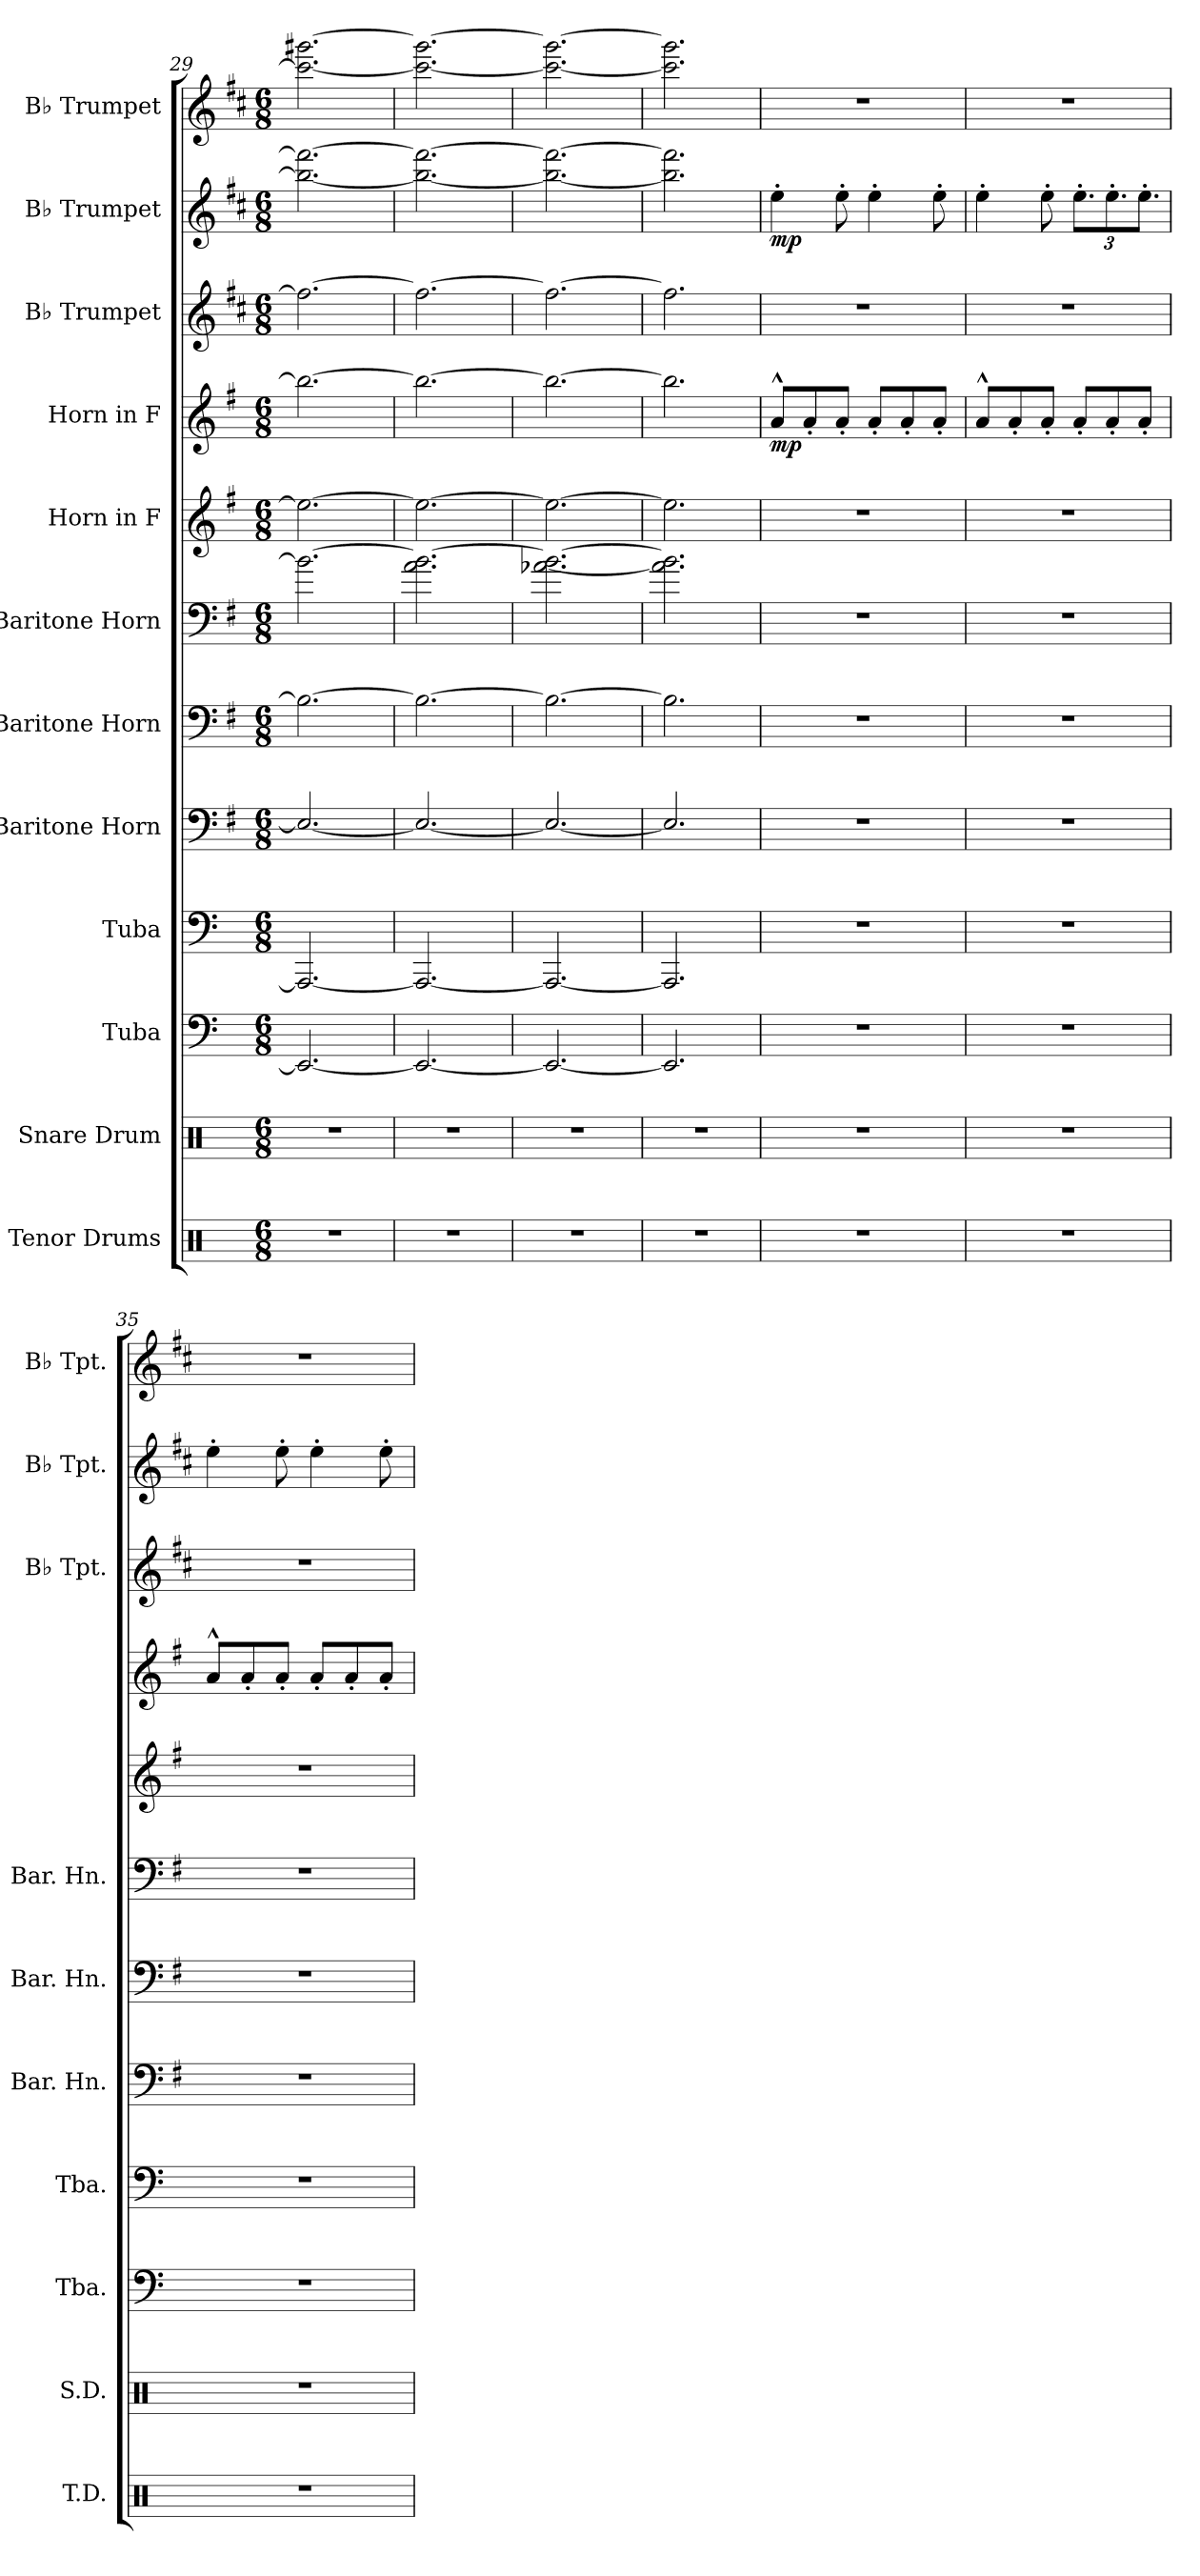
**kern	**kern	**kern	**kern	**kern	**kern	**kern	**kern	**kern	**dynam	**kern	**kern	**dynam	**kern
*part12	*part11	*part10	*part9	*part8	*part7	*part6	*part5	*part4	*part4	*part3	*part2	*part2	*part1
*staff12	*staff11	*staff10	*staff9	*staff8	*staff7	*staff6	*staff5	*staff4	*staff4	*staff3	*staff2	*staff2	*staff1
*I"Tenor Drums	*I"Snare Drum	*I"Tuba	*I"Tuba	*I"Baritone Horn	*I"Baritone Horn	*I"Baritone Horn	*I"Horn in F	*I"Horn in F	*	*I"B♭ Trumpet	*I"B♭ Trumpet	*	*I"B♭ Trumpet
*I'T.D.	*I'S.D.	*I'Tba.	*I'Tba.	*I'Bar. Hn.	*I'Bar. Hn.	*I'Bar. Hn.	*	*	*	*I'B♭ Tpt.	*I'B♭ Tpt.	*	*I'B♭ Tpt.
*clefX	*clefX	*clefF4	*clefF4	*clefF4	*clefF4	*clefF4	*clefG2	*clefG2	*	*clefG2	*clefG2	*	*clefG2
*	*	*	*	*ITrd4c7	*ITrd4c7	*ITrd4c7	*ITrd4c7	*ITrd4c7	*	*ITrd1c2	*ITrd1c2	*	*ITrd1c2
*k[]	*k[]	*k[]	*k[]	*k[]	*k[]	*k[]	*k[]	*k[]	*	*k[]	*k[]	*	*k[]
*M6/8	*M6/8	*M6/8	*M6/8	*M6/8	*M6/8	*M6/8	*M6/8	*M6/8	*	*M6/8	*M6/8	*	*M6/8
=29	=29	=29	=29	=29	=29	=29	=29	=29	=29	=29	=29	=29	=29
2.r	2.r	2.EE/_	2.AAA/_	2.AA/_	2.E\_	2.e\_	2.a\_	2.ee\_	.	2.ee\_	2.aa\_ 2.eee\_	.	2.bb\_ [2.fff#X\
=30	=30	=30	=30	=30	=30	=30	=30	=30	=30	=30	=30	=30	=30
2.r	2.r	2.EE/_	2.AAA/_	2.AA/_	2.E\_	2.d\ 2.e\_	2.a\_	2.ee\_	.	2.ee\_	2.aa\_ 2.eee\_	.	2.bb\_ 2.fff#\_
=31	=31	=31	=31	=31	=31	=31	=31	=31	=31	=31	=31	=31	=31
2.r	2.r	2.EE/_	2.AAA/_	2.AA/_	2.E\_	[2.d-X\ 2.e\_	2.a\_	2.ee\_	.	2.ee\_	2.aa\_ 2.eee\_	.	2.bb\_ 2.fff#\_
!!LO:PB:g=z
=32	=32	=32	=32	=32	=32	=32	=32	=32	=32	=32	=32	=32	=32
2.r	2.r	2.EE/]	2.AAA/]	2.AA/]	2.E\]	2.d-\] 2.e\]	2.a\]	2.ee\]	.	2.ee\]	2.aa\] 2.eee\]	.	2.bb\] 2.fff#\]
=33	=33	=33	=33	=33	=33	=33	=33	=33	=33	=33	=33	=33	=33
*	*	*	*	*	*	*	*	*	*	*	*	*	*MM210
!	!	!	!	!	!	!	!	!	!LO:DY:b	!	!	!LO:DY:b	!
2.r	2.r	2.r	2.r	2.r	2.r	2.r	2.r	8d^^/L	mp	2.r	4dd'\	mp	2.r
.	.	.	.	.	.	.	.	8d'/	.	.	.	.	.
.	.	.	.	.	.	.	.	8d'/J	.	.	8dd'\	.	.
.	.	.	.	.	.	.	.	8d'/L	.	.	4dd'\	.	.
.	.	.	.	.	.	.	.	8d'/	.	.	.	.	.
.	.	.	.	.	.	.	.	8d'/J	.	.	8dd'\	.	.
=34	=34	=34	=34	=34	=34	=34	=34	=34	=34	=34	=34	=34	=34
2.r	2.r	2.r	2.r	2.r	2.r	2.r	2.r	8d^^/L	.	2.r	4dd'\	.	2.r
.	.	.	.	.	.	.	.	8d'/	.	.	.	.	.
.	.	.	.	.	.	.	.	8d'/J	.	.	8dd'\	.	.
*	*	*	*	*	*	*	*	*	*	*	*Xbrackettup	*	*
.	.	.	.	.	.	.	.	8d'/L	.	.	12.dd'\L	.	.
.	.	.	.	.	.	.	.	8d'/	.	.	12.dd'\	.	.
.	.	.	.	.	.	.	.	8d'/J	.	.	12.dd'\J	.	.
=35	=35	=35	=35	=35	=35	=35	=35	=35	=35	=35	=35	=35	=35
2.r	2.r	2.r	2.r	2.r	2.r	2.r	2.r	8d^^/L	.	2.r	4dd'\	.	2.r
.	.	.	.	.	.	.	.	8d'/	.	.	.	.	.
.	.	.	.	.	.	.	.	8d'/J	.	.	8dd'\	.	.
.	.	.	.	.	.	.	.	8d'/L	.	.	4dd'\	.	.
.	.	.	.	.	.	.	.	8d'/	.	.	.	.	.
.	.	.	.	.	.	.	.	8d'/J	.	.	8dd'\	.	.
=	=	=	=	=	=	=	=	=	=	=	=	=	=
*-	*-	*-	*-	*-	*-	*-	*-	*-	*-	*-	*-	*-	*-
